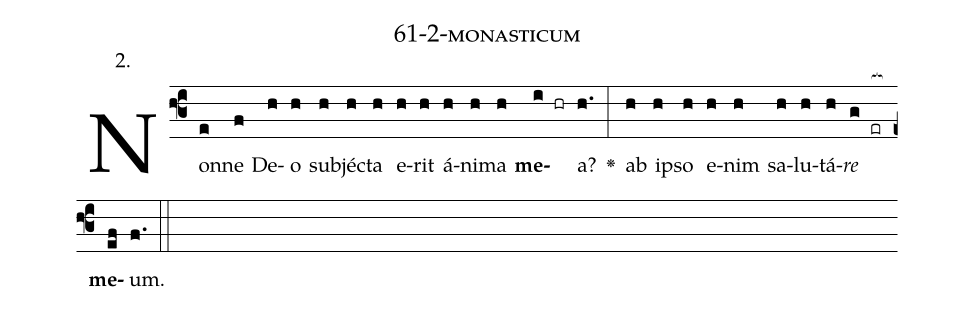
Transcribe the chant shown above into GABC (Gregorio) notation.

name: 61-2-monasticum;
annotation: 2.;
%%
(f3)Non(e)ne(f) De(h)o(h) sub(h)jéc(h)ta(h) e(h)rit(h) á(h)ni(h)ma(h) <b>me</b>(i hr)a?(h.) <v>\greheightstar</v>(:) ab(h) ip(h)so(h) e(h)nim(h) sa(h)lu(h)tá(h)<i>re</i>(g er[ocb:1{]) <b>me</b>(ef[ocb:0}])um.(f.) (::)


%E(h) u(h) o(h) u(g) a(ef) e.(f.) (::)
